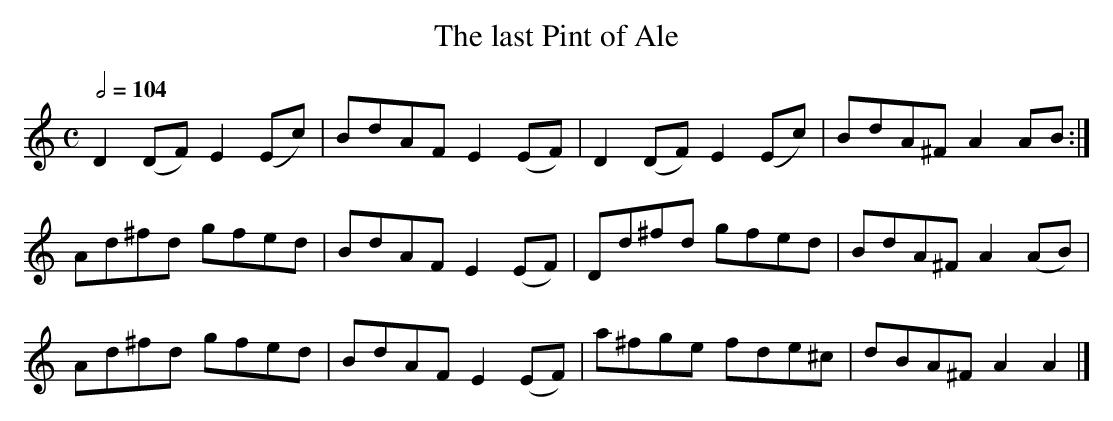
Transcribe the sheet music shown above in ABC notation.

X:1
T:The last Pint of Ale
M:C
L:1/8
Q:1/2=104
K:D Dorian
D2(DF) E2(Ec)|BdAF E2(EF)|D2(DF) E2(Ec)|BdA^F A2 AB:|
Ad^fd  gfed  |BdAF E2(EF)|Dd^fd  gfed  |BdA^F A2(AB)|
Ad^fd  gfed  |BdAF E2(EF)|a^fge  fde^c |dBA^F A2 A2|]
